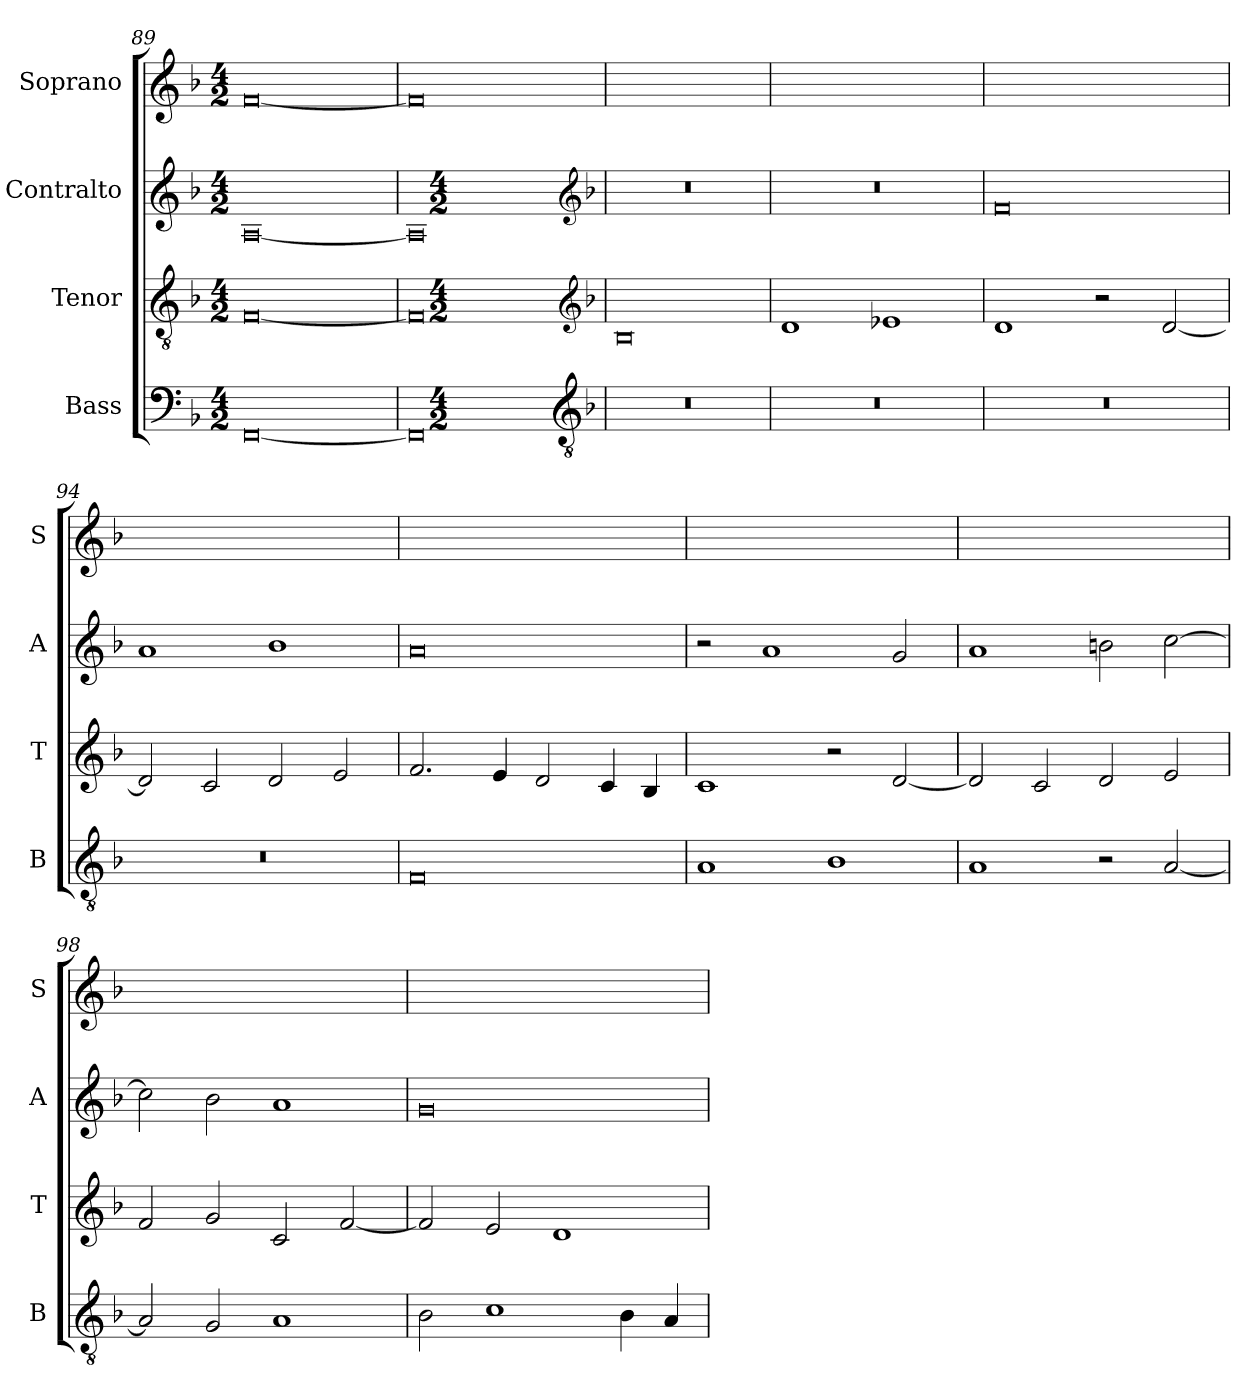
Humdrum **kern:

**kern	**kern	**kern	**kern
*part4	*part3	*part2	*part1
*staff4	*staff3	*staff2	*staff1
*I"Bass	*I"Tenor	*I"Contralto	*I"Soprano
*I'B	*I'T	*I'A	*I'S
*clefF4	*clefGv2	*clefG2	*clefG2
*k[b-]	*k[b-]	*k[b-]	*k[b-]
*F:ion	*F:ion	*F:ion	*F:ion
*M4/2	*M4/2	*M4/2	*M4/2
=89	=89	=89	=89
[0FF	[0F	[0A	[0f
=90	=90	=90	=90
0FF]	0F]	0A]	0f]
*clefGv2	*clefG2	*clefG2	*
*k[b-]	*k[b-]	*k[b-]	*
*F:ion	*F:ion	*F:ion	*
*M4/2	*M4/2	*M4/2	*
=91	=91	=91	=91
0r	0B-	0r	0ryy
=92	=92	=92	=92
0r	1d	0r	0ryy
.	1e-X	.	.
=93	=93	=93	=93
0r	1d	0f	0ryy
.	2r	.	.
.	[2d	.	.
=94	=94	=94	=94
0r	2d]	1a	0ryy
.	2c	.	.
.	2d	1b-	.
.	2e	.	.
=95	=95	=95	=95
0F	2.f	0a	0ryy
.	4e	.	.
.	2d	.	.
.	4c	.	.
.	4B-	.	.
=96	=96	=96	=96
1A	1c	2r	0ryy
.	.	1a	.
1B-	2r	.	.
.	[2d	2g	.
=97	=97	=97	=97
1A	2d]	1a	0ryy
.	2c	.	.
2r	2d	2bn	.
[2A	2e	[2cc	.
=98	=98	=98	=98
2A]	2f	2cc]	0ryy
2G	2g	2b-	.
1A	2c	1a	.
.	[2f	.	.
=99	=99	=99	=99
2B-	2f]	0g	0ryy
1c	2e	.	.
.	1d	.	.
4B-	.	.	.
4A	.	.	.
=	=	=	=
*-	*-	*-	*-
